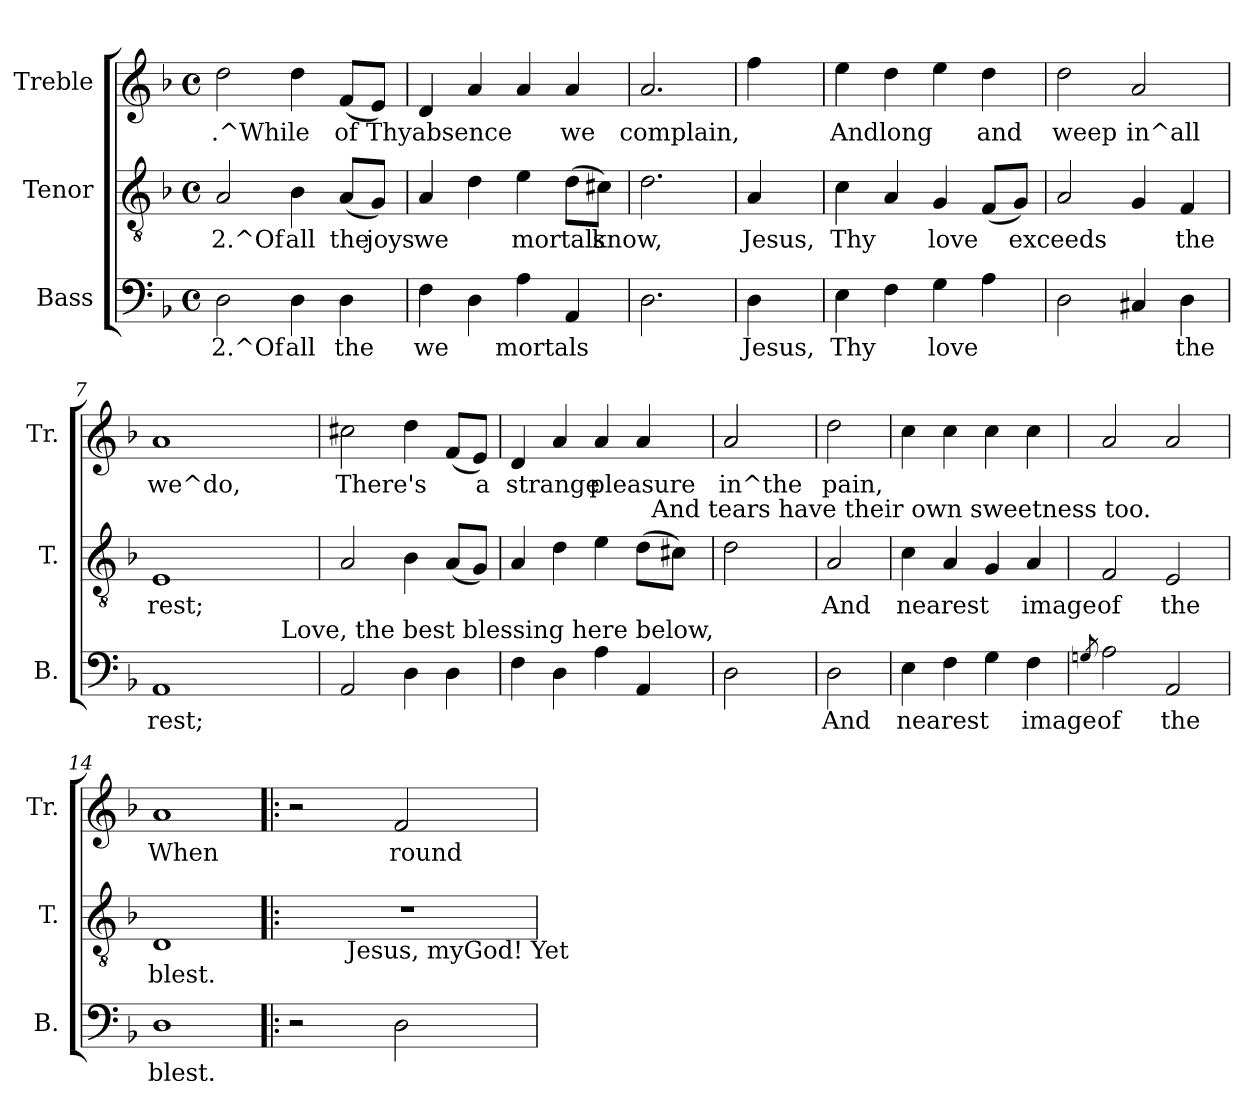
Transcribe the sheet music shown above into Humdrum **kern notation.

**kern	**text	**kern	**text	**kern	**text
*part3	*part3	*part2	*part2	*part1	*part1
*staff3	*staff3	*staff2	*staff2	*staff1	*staff1
*I"Bass	*	*I"Tenor	*	*I"Treble	*
*I'B.	*	*I'T.	*	*I'Tr.	*
!!LO:PB:g=z
*stria5	*	*stria5	*	*stria5	*
*clefF4	*	*clefGv2	*	*clefG2	*
*k[b-]	*	*k[b-]	*	*k[b-]	*
*F:	*	*F:	*	*F:	*
*M4/4	*	*M4/4	*	*M4/4	*
*met(c)	*	*met(c)	*	*met(c)	*
=1	=1	=1	=1	=1	=1
!	!LO:LY:a:rj	!	!LO:LY:b:rj	!	!LO:LY:b:rj
2D\	2.^Of	2A/	2.^Of	2dd\	.^While
!	!LO:LY:a:rj	!	!LO:LY:b:rj	!	!LO:LY:b:rj
4D\	all	4B-\	all	4dd\	.
!	!LO:LY:a:rj	!	!LO:LY:b:rj	!	!LO:LY:b:rj
4D\	the	(<8A/L	the	(<8f/L	of
!	!	!	!LO:LY:b:rj	!	!LO:LY:b:rj
.	.	8G/J)	joys	8e/J)	Thyabsence
=2	=2	=2	=2	=2	=2
!	!LO:LY:a:rj	!	!LO:LY:b:rj	!	!LO:LY:b:rj
4F\	we	4A/	we	4d/	.
!	!LO:LY:a:rj	!	!LO:LY:b:rj	!	!LO:LY:b:rj
4D\	.	4d\	.	4a/	.
!	!LO:LY:a:rj	!	!LO:LY:b:rj	!	!LO:LY:b:rj
4A\	mortals	4e\	mortals	4a/	.
!	!LO:LY:a:rj	!	!LO:LY:b:rj	!	!LO:LY:b:rj
4AA/	.	(>8d\L	.	4a/	we
!	!	!	!LO:LY:b:rj	!	!
.	.	8c#X\J)	know,	.	.
=3	=3	=3	=3	=3	=3
!	!LO:LY:a:rj	!	!LO:LY:b:rj	!	!LO:LY:b:rj
2.D\	.	2.d\	.	2.a/	complain,
=4	=4	=4	=4	=4	=4
!	!LO:LY:a:rj	!	!LO:LY:b:rj	!	!LO:LY:b:rj
4D\	Jesus,	4A/	Jesus,	4ff\	.
=5	=5	=5	=5	=5	=5
!	!LO:LY:a:rj	!	!LO:LY:b:rj	!	!LO:LY:b:rj
4E\	Thy	4c\	Thy	4ee\	And
!	!LO:LY:a:rj	!	!LO:LY:b:rj	!	!LO:LY:b:rj
4F\	.	4A/	.	4dd\	long
!	!LO:LY:a:rj	!	!LO:LY:b:rj	!	!LO:LY:b:rj
4G\	love	4G/	love	4ee\	.
!	!LO:LY:a:rj	!	!LO:LY:b:rj	!	!LO:LY:b:rj
4A\	.	(<8F/L	.	4dd\	and
!	!	!	!LO:LY:b:rj	!	!
.	.	8G/J)	exceeds	.	.
=6	=6	=6	=6	=6	=6
!	!LO:LY:a:rj	!	!LO:LY:b:rj	!	!LO:LY:b:rj
2D\	.	2A/	.	2dd>\	weep
!	!LO:LY:a:rj	!	!LO:LY:b:rj	!	!LO:LY:b:rj
4C#X/	.	4G/	.	2a/	in^all
!	!LO:LY:a:rj	!	!LO:LY:b:rj	!	!
4D\	the	4F/	the	.	.
=7	=7	=7	=7	=7	=7
!	!LO:LY:a:rj	!	!LO:LY:b:rj	!	!LO:LY:b:rj
*^	*	*	*	*	*
1AA	2ryy	rest;	1E	rest;	1a	we^do,
.	4ryy	.	.	.	.	.
.	16.ryy	.	.	.	.	.
!	!LO:TX:a:t=Love, the best blessing here below,	!	!	!	!	!
.	8ryy	.	.	.	.	.
.	32ryy	.	.	.	.	.
=8	=8	=8	=8	=8	=8	=8
!	!	!LO:LY:a:rj	!	!LO:LY:b:rj	!	!LO:LY:b:rj
*v	*v	*	*	*	*	*
2AA/	.	2A/	.	2cc#X\	There's
!	!LO:LY:a:rj	!	!LO:LY:b:rj	!	!LO:LY:b:rj
4D\	.	4B-\	.	4dd\	.
!	!LO:LY:a:rj	!	!LO:LY:b:rj	!	!LO:LY:b:rj
4D\	.	(<8A/L	.	(<8f/L	.
!	!	!	!LO:LY:b:rj	!	!LO:LY:b:rj
.	.	8G/J)	.	8e/J)	a
=9	=9	=9	=9	=9	=9
!	!LO:LY:a:rj	!	!LO:LY:b:rj	!	!LO:LY:b:rj
*	*	*^	*	*	*
4F\	.	4A/	2ryy	.	4d/	strange
!	!LO:LY:a:rj	!	!	!LO:LY:b:rj	!	!LO:LY:b:rj
4D\	.	4d\	.	.	4a/	.
!	!LO:LY:a:rj	!	!	!LO:LY:b:rj	!	!LO:LY:b:rj
4A\	.	4e\	4ryy	.	4a/	pleasure
!	!LO:LY:a:rj	!	!	!LO:LY:b:rj	!	!LO:LY:b:rj
4AA/	.	(>8d\L	32.ryy	.	4a/	.
!	!	!	!LO:TX:a:t=And tears have their own sweetness too.	!	!	!
.	.	.	8ryy	.	.	.
!	!	!	!	!LO:LY:b:rj	!	!
.	.	8c#X\J)	.	.	.	.
.	.	.	16ryy	.	.	.
.	.	.	64ryy	.	.	.
=10	=10	=10	=10	=10	=10	=10
!	!LO:LY:a:rj	!	!	!LO:LY:b:rj	!	!LO:LY:b:rj
*	*	*v	*v	*	*	*
2D\	.	2d\	.	2a/	in^the
=11	=11	=11	=11	=11	=11
!	!LO:LY:a:rj	!	!LO:LY:b:rj	!	!LO:LY:b:rj
2D\	And	2A/	And	2dd\	pain,
=12	=12	=12	=12	=12	=12
!	!LO:LY:a:rj	!	!LO:LY:b:rj	!	!LO:LY:b:rj
4E\	nearest	4c\	nearest	4cc>\	.
!	!LO:LY:a:rj	!	!LO:LY:b:rj	!	!LO:LY:b:rj
4F\	.	4A/	.	4cc\	.
!	!LO:LY:a:rj	!	!LO:LY:b:rj	!	!LO:LY:b:rj
4G\	.	4G/	.	4cc\	.
!	!LO:LY:a:rj	!	!LO:LY:b:rj	!	!LO:LY:b:rj
4F\	image	4A/	image	4cc\	.
=13	=13	=13	=13	=13	=13
8qGn/	.	.	.	.	.
!	!LO:LY:a:rj	!	!LO:LY:b:rj	!	!LO:LY:b:rj
2A\	of	2F/	of	2a/	.
!	!LO:LY:a:rj	!	!LO:LY:b:rj	!	!LO:LY:b:rj
2AA/	the	2E/	the	2a/	.
=14	=14	=14	=14	=14	=14
!	!LO:LY:a:rj	!	!LO:LY:b:rj	!	!LO:LY:b:rj
1D	blest.	1D	blest.	1a	When
=15!|:	=15!|:	=15!|:	=15!|:	=15!|:	=15!|:
*	*	*^	*	*	*
2r	.	1r	4.ryy	.	2r	.
!	!	!	!LO:TX:b:t=Jesus, myGod! Yet	!	!	!
.	.	.	2ryy	.	.	.
!	!LO:LY:a:rj	!	!	!	!	!LO:LY:b:rj
2D\	.	.	.	.	2f/	round
.	.	.	8ryy	.	.	.
*	*	*v	*v	*	*	*
=	=	=	=	=	=
*-	*-	*-	*-	*-	*-
